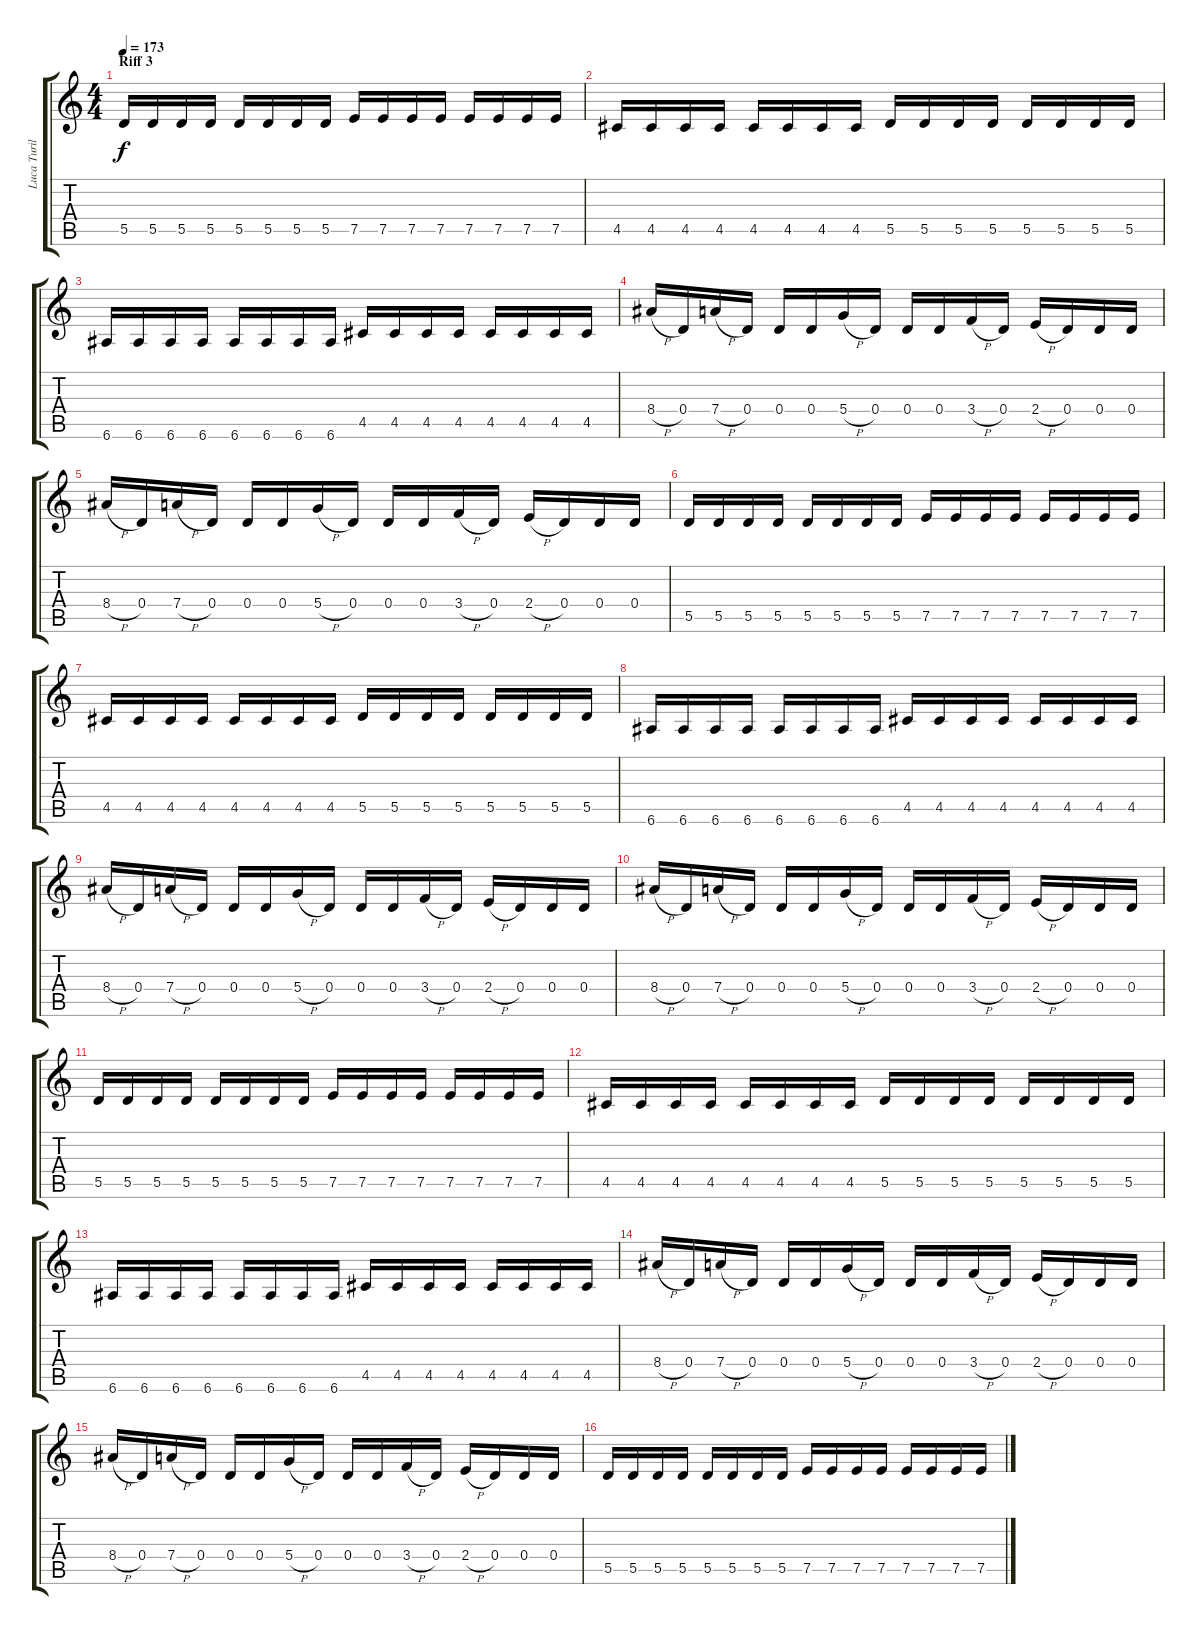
\track ("Luca Turilli" "Luca Turil") {instrument distortionguitar}
\staff {score tabs}
\tuning (E4 B3 G3 D3 A2 E2) {hide}
\ts (4 4)
\section ("" "Riff 3")
\tempo 173
\clef g2
\ks c
5.5.16{dy f} 5.5.16 5.5.16 5.5.16 5.5.16 5.5.16 5.5.16 5.5.16 7.5.16 7.5.16 7.5.16 7.5.16 7.5.16 7.5.16 7.5.16 7.5.16 |
4.5.16 4.5.16 4.5.16 4.5.16 4.5.16 4.5.16 4.5.16 4.5.16 5.5.16 5.5.16 5.5.16 5.5.16 5.5.16 5.5.16 5.5.16 5.5.16 |
6.6.16 6.6.16 6.6.16 6.6.16 6.6.16 6.6.16 6.6.16 6.6.16 4.5.16 4.5.16 4.5.16 4.5.16 4.5.16 4.5.16 4.5.16 4.5.16 |
8.4{h}.16 0.4.16 7.4{h}.16 0.4.16 0.4.16 0.4.16 5.4{h}.16 0.4.16 0.4.16 0.4.16 3.4{h}.16 0.4.16 2.4{h}.16 0.4.16 0.4.16 0.4.16 |
8.4{h}.16 0.4.16 7.4{h}.16 0.4.16 0.4.16 0.4.16 5.4{h}.16 0.4.16 0.4.16 0.4.16 3.4{h}.16 0.4.16 2.4{h}.16 0.4.16 0.4.16 0.4.16 |
5.5.16 5.5.16 5.5.16 5.5.16 5.5.16 5.5.16 5.5.16 5.5.16 7.5.16 7.5.16 7.5.16 7.5.16 7.5.16 7.5.16 7.5.16 7.5.16 |
4.5.16 4.5.16 4.5.16 4.5.16 4.5.16 4.5.16 4.5.16 4.5.16 5.5.16 5.5.16 5.5.16 5.5.16 5.5.16 5.5.16 5.5.16 5.5.16 |
6.6.16 6.6.16 6.6.16 6.6.16 6.6.16 6.6.16 6.6.16 6.6.16 4.5.16 4.5.16 4.5.16 4.5.16 4.5.16 4.5.16 4.5.16 4.5.16 |
8.4{h}.16 0.4.16 7.4{h}.16 0.4.16 0.4.16 0.4.16 5.4{h}.16 0.4.16 0.4.16 0.4.16 3.4{h}.16 0.4.16 2.4{h}.16 0.4.16 0.4.16 0.4.16 |
8.4{h}.16 0.4.16 7.4{h}.16 0.4.16 0.4.16 0.4.16 5.4{h}.16 0.4.16 0.4.16 0.4.16 3.4{h}.16 0.4.16 2.4{h}.16 0.4.16 0.4.16 0.4.16 |
5.5.16 5.5.16 5.5.16 5.5.16 5.5.16 5.5.16 5.5.16 5.5.16 7.5.16 7.5.16 7.5.16 7.5.16 7.5.16 7.5.16 7.5.16 7.5.16 |
4.5.16 4.5.16 4.5.16 4.5.16 4.5.16 4.5.16 4.5.16 4.5.16 5.5.16 5.5.16 5.5.16 5.5.16 5.5.16 5.5.16 5.5.16 5.5.16 |
6.6.16 6.6.16 6.6.16 6.6.16 6.6.16 6.6.16 6.6.16 6.6.16 4.5.16 4.5.16 4.5.16 4.5.16 4.5.16 4.5.16 4.5.16 4.5.16 |
8.4{h}.16 0.4.16 7.4{h}.16 0.4.16 0.4.16 0.4.16 5.4{h}.16 0.4.16 0.4.16 0.4.16 3.4{h}.16 0.4.16 2.4{h}.16 0.4.16 0.4.16 0.4.16 |
8.4{h}.16 0.4.16 7.4{h}.16 0.4.16 0.4.16 0.4.16 5.4{h}.16 0.4.16 0.4.16 0.4.16 3.4{h}.16 0.4.16 2.4{h}.16 0.4.16 0.4.16 0.4.16 |
5.5.16 5.5.16 5.5.16 5.5.16 5.5.16 5.5.16 5.5.16 5.5.16 7.5.16 7.5.16 7.5.16 7.5.16 7.5.16 7.5.16 7.5.16 7.5.16
